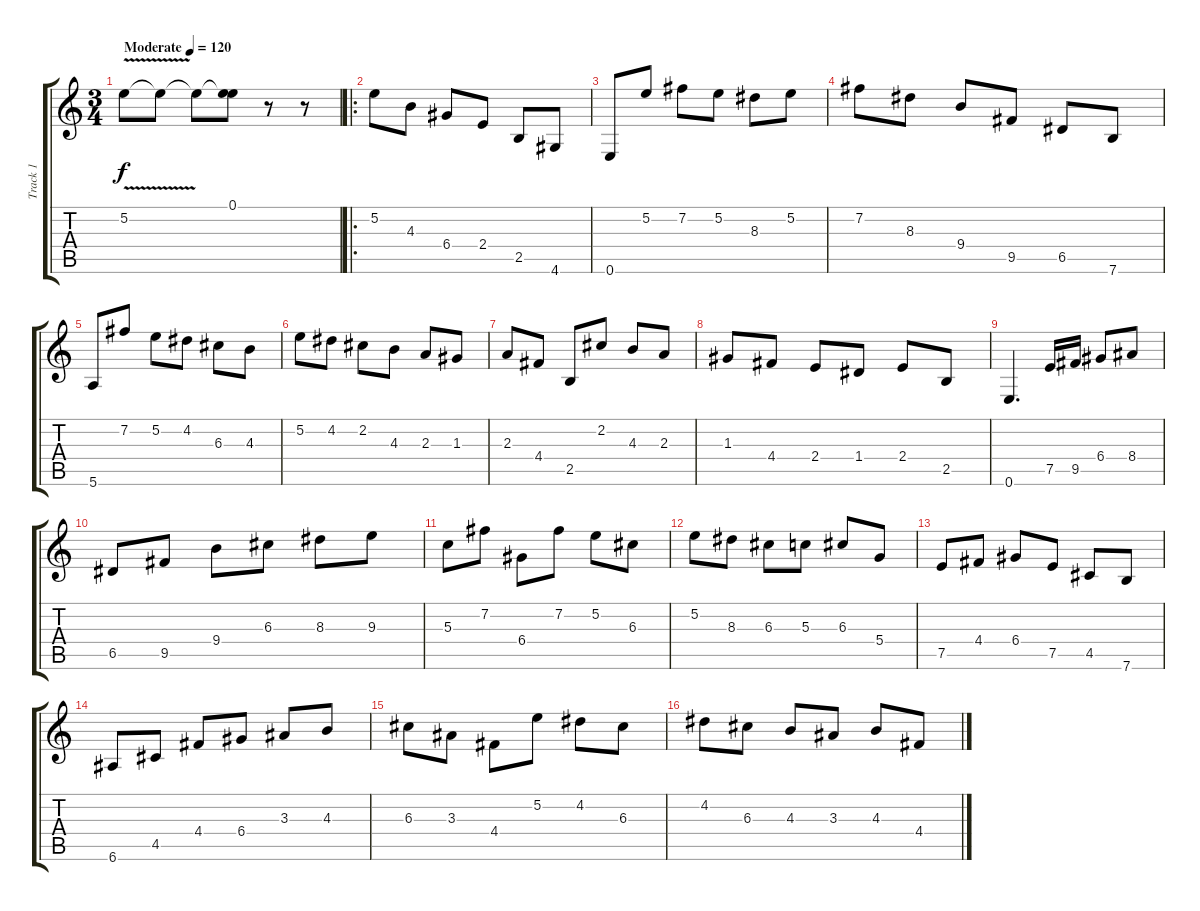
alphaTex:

\track ("Track 1" "Track 1") {instrument acousticguitarsteel}
\staff {score tabs}
\tuning (E4 B3 G3 D3 A2 E2) {hide}
\ts (3 4)
\tempo (120 "Moderate")
\clef g2
\ks c
5.2{v}.8{dy f instrument acousticguitarsteel} 5.2{t}.8 5.2{t}.8 (0.1 5.2{t}).8 r.8 r.8 |
\ro
5.2.8 4.3.8 6.4.8 2.4.8 2.5.8 4.6.8 |
0.6.8 5.2.8 7.2.8 5.2.8 8.3.8 5.2.8 |
7.2.8 8.3.8 9.4.8 9.5.8 6.5.8 7.6.8 |
5.6.8 7.2.8 5.2.8 4.2.8 6.3.8 4.3.8 |
5.2.8 4.2.8 2.2.8 4.3.8 2.3.8 1.3.8 |
2.3.8 4.4.8 2.5.8 2.2.8 4.3.8 2.3.8 |
1.3.8 4.4.8 2.4.8 1.4.8 2.4.8 2.5.8 |
0.6.4{d} 7.5.16 9.5.16 6.4.8 8.4.8 |
6.5.8 9.5.8 9.4.8 6.3.8 8.3.8 9.3.8 |
5.3.8 7.2.8 6.4.8 7.2.8 5.2.8 6.3.8 |
5.2.8 8.3.8 6.3.8 5.3.8 6.3.8 5.4.8 |
7.5.8 4.4.8 6.4.8 7.5.8 4.5.8 7.6.8 |
6.6.8 4.5.8 4.4.8 6.4.8 3.3.8 4.3.8 |
6.3.8 3.3.8 4.4.8 5.2.8 4.2.8 6.3.8 |
4.2.8 6.3.8 4.3.8 3.3.8 4.3.8 4.4.8
